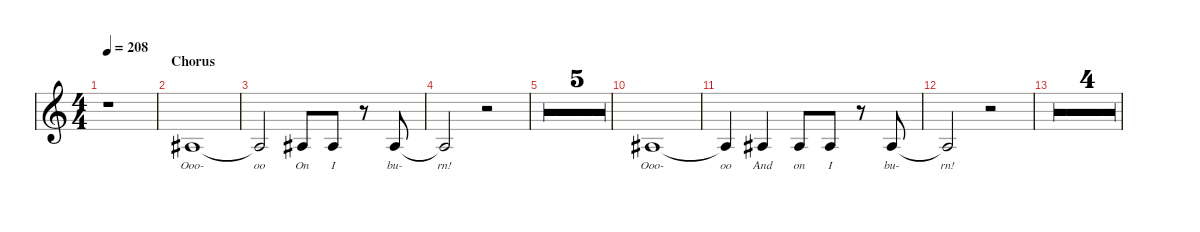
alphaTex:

\defaultSystemsLayout 4
\hideDynamics
\bracketExtendMode nobrackets
\singleTrackTrackNamePolicy hidden
\multiTrackTrackNamePolicy hidden
\otherSystemsTrackNameOrientation horizontal
\track ("V. Harmony 2" "sng.") {multiBarRest instrument voiceoohs}
\staff {score}
\tuning (Eb4 Bb3 Gb3 Db3 Ab2 Eb2)
\ts (4 4)
\tempo 208
\clef g2
\ks c
r.1{dy mf beam Down} |
\section ("" "Chorus")
4.3{acc #}.1{lyrics (0 "Ooo-") lyrics (1 "") lyrics (2 "") lyrics (3 "") lyrics (4 "") beam Up} |
4.3{t acc #}.2{lyrics (0 "oo") lyrics (1 "") lyrics (2 "") lyrics (3 "") lyrics (4 "") beam Up} 4.3{acc #}.8{lyrics (0 "On") lyrics (1 "") lyrics (2 "") lyrics (3 "") lyrics (4 "") beam Up} 4.3{acc #}.8{lyrics (0 "I") lyrics (1 "") lyrics (2 "") lyrics (3 "") lyrics (4 "") beam Up} r.8{beam Up} 4.3{acc #}.8{lyrics (0 "bu-") lyrics (1 "") lyrics (2 "") lyrics (3 "") lyrics (4 "") beam Up} |
4.3{t acc #}.2{lyrics (0 "rn!") lyrics (1 "") lyrics (2 "") lyrics (3 "") lyrics (4 "") beam Up} r.2{beam Up} |
r.1{beam Down} |
r.1{beam Down} |
r.1{beam Down} |
r.1{beam Down} |
r.1{beam Down} |
4.3{acc #}.1{lyrics (0 "Ooo-") lyrics (1 "") lyrics (2 "") lyrics (3 "") lyrics (4 "") beam Up} |
4.3{t acc #}.4{lyrics (0 "oo") lyrics (1 "") lyrics (2 "") lyrics (3 "") lyrics (4 "") beam Up} 4.3{acc #}.4{lyrics (0 "And") lyrics (1 "") lyrics (2 "") lyrics (3 "") lyrics (4 "") beam Up} 4.3{acc #}.8{lyrics (0 "on") lyrics (1 "") lyrics (2 "") lyrics (3 "") lyrics (4 "") beam Up} 4.3{acc #}.8{lyrics (0 "I") lyrics (1 "") lyrics (2 "") lyrics (3 "") lyrics (4 "") beam Up} r.8{beam Up} 4.3{acc #}.8{lyrics (0 "bu-") lyrics (1 "") lyrics (2 "") lyrics (3 "") lyrics (4 "") beam Up} |
4.3{t acc #}.2{lyrics (0 "rn!") lyrics (1 "") lyrics (2 "") lyrics (3 "") lyrics (4 "") beam Up} r.2{beam Up} |
r.1{beam Down} |
r.1{beam Down} |
r.1{beam Down} |
r.1{beam Down}
